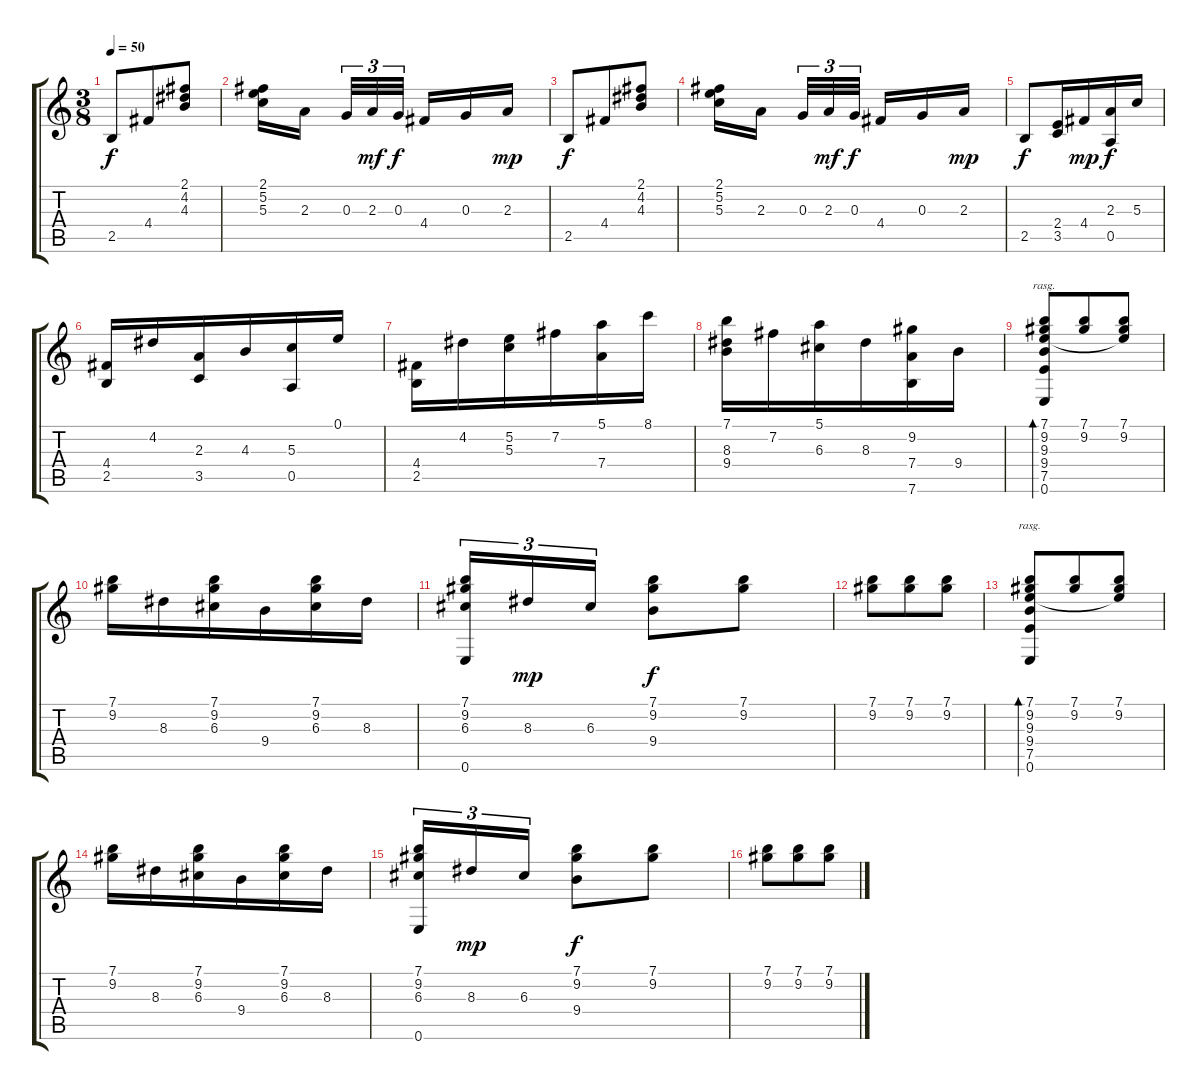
\track "" {instrument acousticguitarnylon}
\staff {score tabs}
\tuning (E4 B3 G3 D3 A2 E2) {hide}
\ts (3 8)
\tempo 50
\clef g2
\ks c
2.5.8{dy f} 4.4.8 (2.1 4.2 4.3).8 |
(2.1 5.2 5.3).16 2.3.16 0.3.32{tu (3 2)} 2.3.32{tu (3 2) dy mf} 0.3.32{tu (3 2) dy f beam splitsecondary} 4.4.16 0.3.16 2.3.16{dy mp} |
2.5.8{dy f} 4.4.8 (2.1 4.2 4.3).8 |
(2.1 5.2 5.3).16 2.3.16 0.3.32{tu (3 2)} 2.3.32{tu (3 2) dy mf} 0.3.32{tu (3 2) dy f beam splitsecondary} 4.4.16 0.3.16 2.3.16{dy mp} |
2.5.8{dy f} (2.4 3.5).16 4.4.16{dy mp} (2.3 0.5).16{dy f} 5.3.16 |
(4.4 2.5).16 4.2.16 (2.3 3.5).16 4.3.16 (5.3 0.5).16 0.1.16 |
(4.4 2.5).16 4.2.16 (5.2 5.3).16 7.2.16 (5.1 7.4).16 8.1.16 |
(7.1 8.3 9.4).16 7.2.16 (5.1 6.3).16 8.3.16 (9.2 7.4 7.6).16 9.4.16 |
(7.1 9.2 9.3 9.4 7.5 0.6).8{bd 60 rasg ii} (7.1 9.2).8 (7.1 9.2 9.3{t}).8 |
(7.1 9.2).16 8.3.16 (7.1 9.2 6.3).16 9.4.16 (7.1 9.2 6.3).16 8.3.16 |
(7.1 9.2 6.3 0.6).16{tu (3 2)} 8.3.16{tu (3 2) dy mp} 6.3.16{tu (3 2)} (7.1 9.2 9.4).8{dy f} (7.1 9.2).8 |
(7.1 9.2).8 (7.1 9.2).8 (7.1 9.2).8 |
(7.1 9.2 9.3 9.4 7.5 0.6).8{bd 60 rasg ii} (7.1 9.2).8 (7.1 9.2 9.3{t}).8 |
(7.1 9.2).16 8.3.16 (7.1 9.2 6.3).16 9.4.16 (7.1 9.2 6.3).16 8.3.16 |
(7.1 9.2 6.3 0.6).16{tu (3 2)} 8.3.16{tu (3 2) dy mp} 6.3.16{tu (3 2)} (7.1 9.2 9.4).8{dy f} (7.1 9.2).8 |
(7.1 9.2).8 (7.1 9.2).8 (7.1 9.2).8
